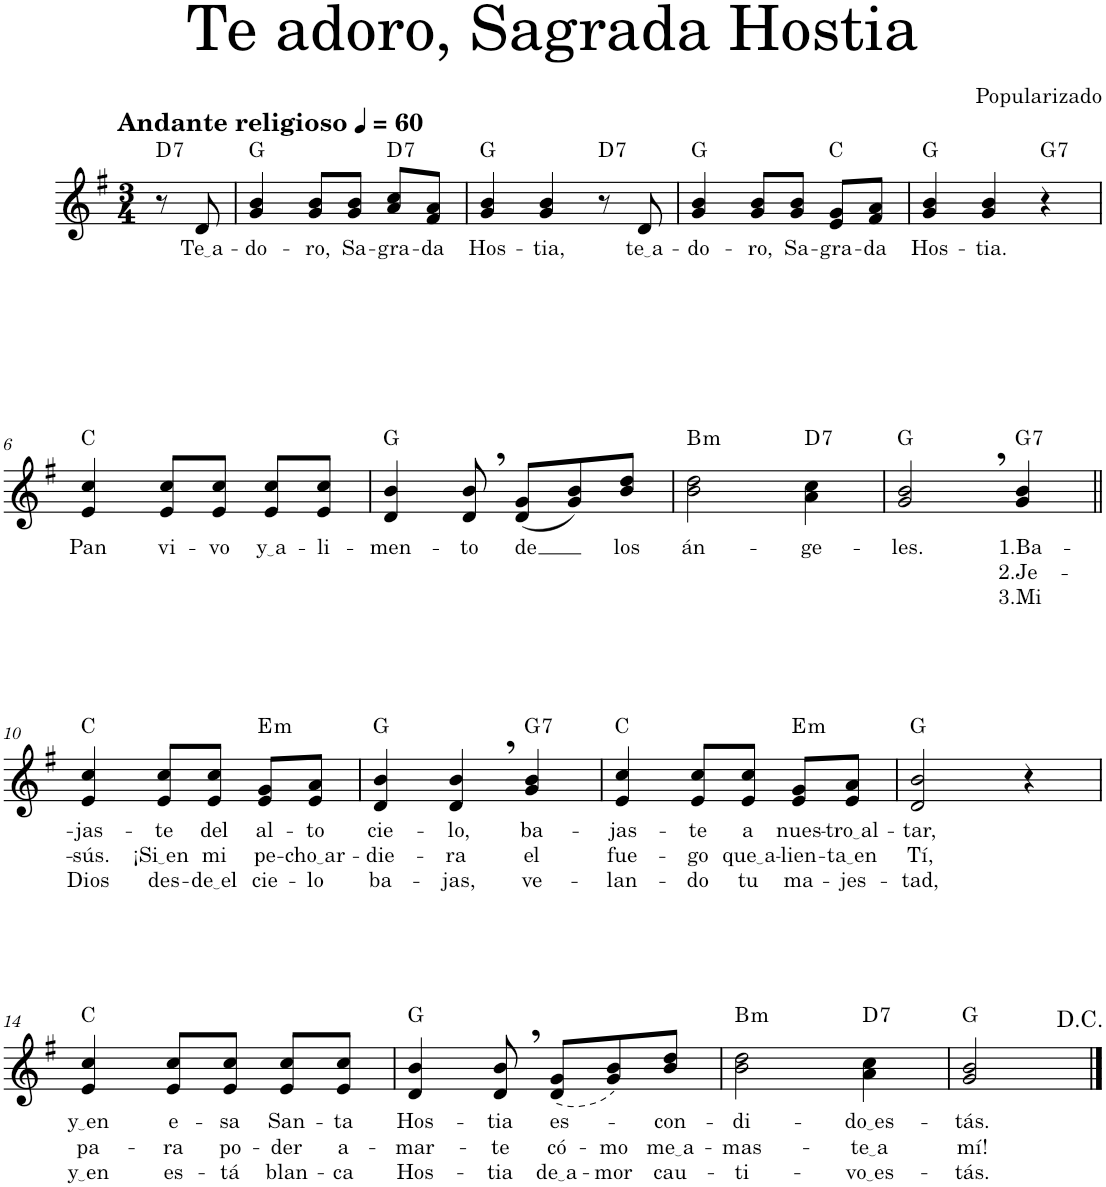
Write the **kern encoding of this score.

**kern	**text	**text	**text	**harte
*part1	*part1	*part1	*part1	*part1
*staff1	*staff1	*staff1	*staff1	*
*I"Soprano	*	*	*	*
*I'S.	*	*	*	*
*clefG2	*	*	*	*
*k[f#]	*	*	*	*
*M3/4	*	*	*	*
*MM60	*	*	*	*
=1	=1	=1	=1	=1
!LO:TX:a:B:t=Andante religioso	!	!	!	!LO:H:kt=7
8r	.	.	.	D:7
!	!LO:LY:b	!	!	!
8d/	Te a	.	.	.
=2	=2	=2	=2	=2
!	!LO:LY:b	!	!	!
4g/ 4b/	-do-	.	.	G:maj
!	!LO:LY:b	!	!	!
8g/ 8b/L	-ro,	.	.	.
!	!LO:LY:b	!	!	!
8g/ 8b/J	Sa-	.	.	.
!	!LO:LY:b	!	!	!LO:H:kt=7
8a/ 8cc/L	-gra-	.	.	D:7
!	!LO:LY:b	!	!	!
8f#/ 8a/J	-da	.	.	.
=3	=3	=3	=3	=3
!	!LO:LY:b	!	!	!
4g/ 4b/	Hos-	.	.	G:maj
!	!LO:LY:b	!	!	!
4g/ 4b/	-tia,	.	.	.
!	!	!	!	!LO:H:kt=7
8r	.	.	.	D:7
!	!LO:LY:b	!	!	!
8d/	te a	.	.	.
=4	=4	=4	=4	=4
!	!LO:LY:b	!	!	!
4g/ 4b/	-do-	.	.	G:maj
!	!LO:LY:b	!	!	!
8g/ 8b/L	-ro,	.	.	.
!	!LO:LY:b	!	!	!
8g/ 8b/J	Sa-	.	.	.
!	!LO:LY:b	!	!	!
8e/ 8g/L	-gra-	.	.	C:maj
!	!LO:LY:b	!	!	!
8f#/ 8a/J	-da	.	.	.
=5	=5	=5	=5	=5
!	!LO:LY:b	!	!	!
4g/ 4b/	Hos-	.	.	G:maj
!	!LO:LY:b	!	!	!
4g/ 4b/	-tia.	.	.	.
!	!	!	!	!LO:H:kt=7
4r	.	.	.	G:7
!!LO:LB:g=z
=6	=6	=6	=6	=6
!	!LO:LY:b	!	!	!
4e/ 4cc/	Pan	.	.	C:maj
!	!LO:LY:b	!	!	!
8e/ 8cc/L	vi-	.	.	.
!	!LO:LY:b	!	!	!
8e/ 8cc/J	-vo	.	.	.
!	!LO:LY:b	!	!	!
8e/ 8cc/L	y a	.	.	.
!	!LO:LY:b	!	!	!
8e/ 8cc/J	-li-	.	.	.
=7	=7	=7	=7	=7
!	!LO:LY:b	!	!	!
4d/ 4b/	-men-	.	.	G:maj
!	!LO:LY:b	!	!	!
8d/, 8b/,	-to	.	.	.
!	!LO:LY:b	!	!	!
(8d/ 8g/L	de	.	.	.
8g/ 8b/)	.	.	.	.
!	!LO:LY:b	!	!	!
8b/ 8dd/J	los	.	.	.
=8	=8	=8	=8	=8
!	!LO:LY:b	!	!	!LO:H:kt=m
2b\ 2dd\	án-	.	.	B:min
!	!LO:LY:b	!	!	!LO:H:kt=7
4a\ 4cc\	-ge-	.	.	D:7
=9	=9	=9	=9	=9
!	!LO:LY:b	!	!	!
2g/, 2b/,	-les.	.	.	G:maj
!	!LO:LY:b	!LO:LY:b	!LO:LY:b	!LO:H:kt=7
4g/ 4b/	1.Ba-	2.Je-	3.Mi	G:7
!!LO:LB:g=z
=10||	=10||	=10||	=10||	=10||
!	!LO:LY:b	!LO:LY:b	!LO:LY:b	!
4e/ 4cc/	-jas-	-sús.	Dios	C:maj
!	!LO:LY:b	!LO:LY:b	!LO:LY:b	!
8e/ 8cc/L	-te	¡Si en	des-	.
!	!LO:LY:b	!LO:LY:b	!LO:LY:b	!
8e/ 8cc/J	del	mi	de el	.
!	!LO:LY:b	!LO:LY:b	!LO:LY:b	!LO:H:kt=m
8e/ 8g/L	al-	pe-	cie-	E:min
!	!LO:LY:b	!LO:LY:b	!LO:LY:b	!
8e/ 8a/J	-to	cho ar	-lo	.
=11	=11	=11	=11	=11
!	!LO:LY:b	!LO:LY:b	!LO:LY:b	!
4d/ 4b/	cie-	-die-	ba-	G:maj
!	!LO:LY:b	!LO:LY:b	!LO:LY:b	!
4d/, 4b/,	-lo,	-ra	-jas,	.
!	!LO:LY:b	!LO:LY:b	!LO:LY:b	!LO:H:kt=7
4g/ 4b/	ba-	el	ve-	G:7
=12	=12	=12	=12	=12
!	!LO:LY:b	!LO:LY:b	!LO:LY:b	!
4e/ 4cc/	-jas-	fue-	-lan-	C:maj
!	!LO:LY:b	!LO:LY:b	!LO:LY:b	!
8e/ 8cc/L	-te	-go	-do	.
!	!LO:LY:b	!LO:LY:b	!LO:LY:b	!
8e/ 8cc/J	a	que a	tu	.
!	!LO:LY:b	!LO:LY:b	!LO:LY:b	!LO:H:kt=m
8e/ 8g/L	nues-	-lien-	ma-	E:min
!	!LO:LY:b	!LO:LY:b	!LO:LY:b	!
8e/ 8a/J	tro al	ta en	-jes-	.
=13	=13	=13	=13	=13
!	!LO:LY:b	!LO:LY:b	!LO:LY:b	!
2d/ 2b/	-tar,	Tí,	-tad,	G:maj
4r	.	.	.	.
!!LO:LB:g=z
=14	=14	=14	=14	=14
!	!LO:LY:b	!LO:LY:b	!LO:LY:b	!
4e/ 4cc/	y en	pa-	y en	C:maj
!	!LO:LY:b	!LO:LY:b	!LO:LY:b	!
8e/ 8cc/L	e-	-ra	es-	.
!	!LO:LY:b	!LO:LY:b	!LO:LY:b	!
8e/ 8cc/J	-sa	po-	-tá	.
!	!LO:LY:b	!LO:LY:b	!LO:LY:b	!
8e/ 8cc/L	San-	-der	blan-	.
!	!LO:LY:b	!LO:LY:b	!LO:LY:b	!
8e/ 8cc/J	-ta	a-	-ca	.
=15	=15	=15	=15	=15
!	!LO:LY:b	!LO:LY:b	!LO:LY:b	!
4d/ 4b/	Hos-	-mar-	Hos-	G:maj
!	!LO:LY:b	!LO:LY:b	!LO:LY:b	!
8d/, 8b/,	-tia	-te	-tia	.
!	!LO:LY:b	!LO:LY:b	!LO:LY:b	!
(8d/ 8g/L	es-	có-	de a	.
!	!	!LO:LY:b	!LO:LY:b	!
8g/ 8b/)	.	-mo	-mor	.
!	!LO:LY:b	!LO:LY:b	!LO:LY:b	!
8b/ 8dd/J	-con-	me a	cau-	.
=16	=16	=16	=16	=16
!	!LO:LY:b	!LO:LY:b	!LO:LY:b	!LO:H:kt=m
2b\ 2dd\	-di-	-mas-	-ti-	B:min
!	!LO:LY:b	!LO:LY:b	!LO:LY:b	!LO:H:kt=7
4a\ 4cc\	do es	te a	vo es	D:7
=17	=17	=17	=17	=17
!	!LO:LY:b	!LO:LY:b	!LO:LY:b	!
2g/ 2b/	-tás.	mí!	-tás.	G:maj
==	==	==	==	==
*-	*-	*-	*-	*-
